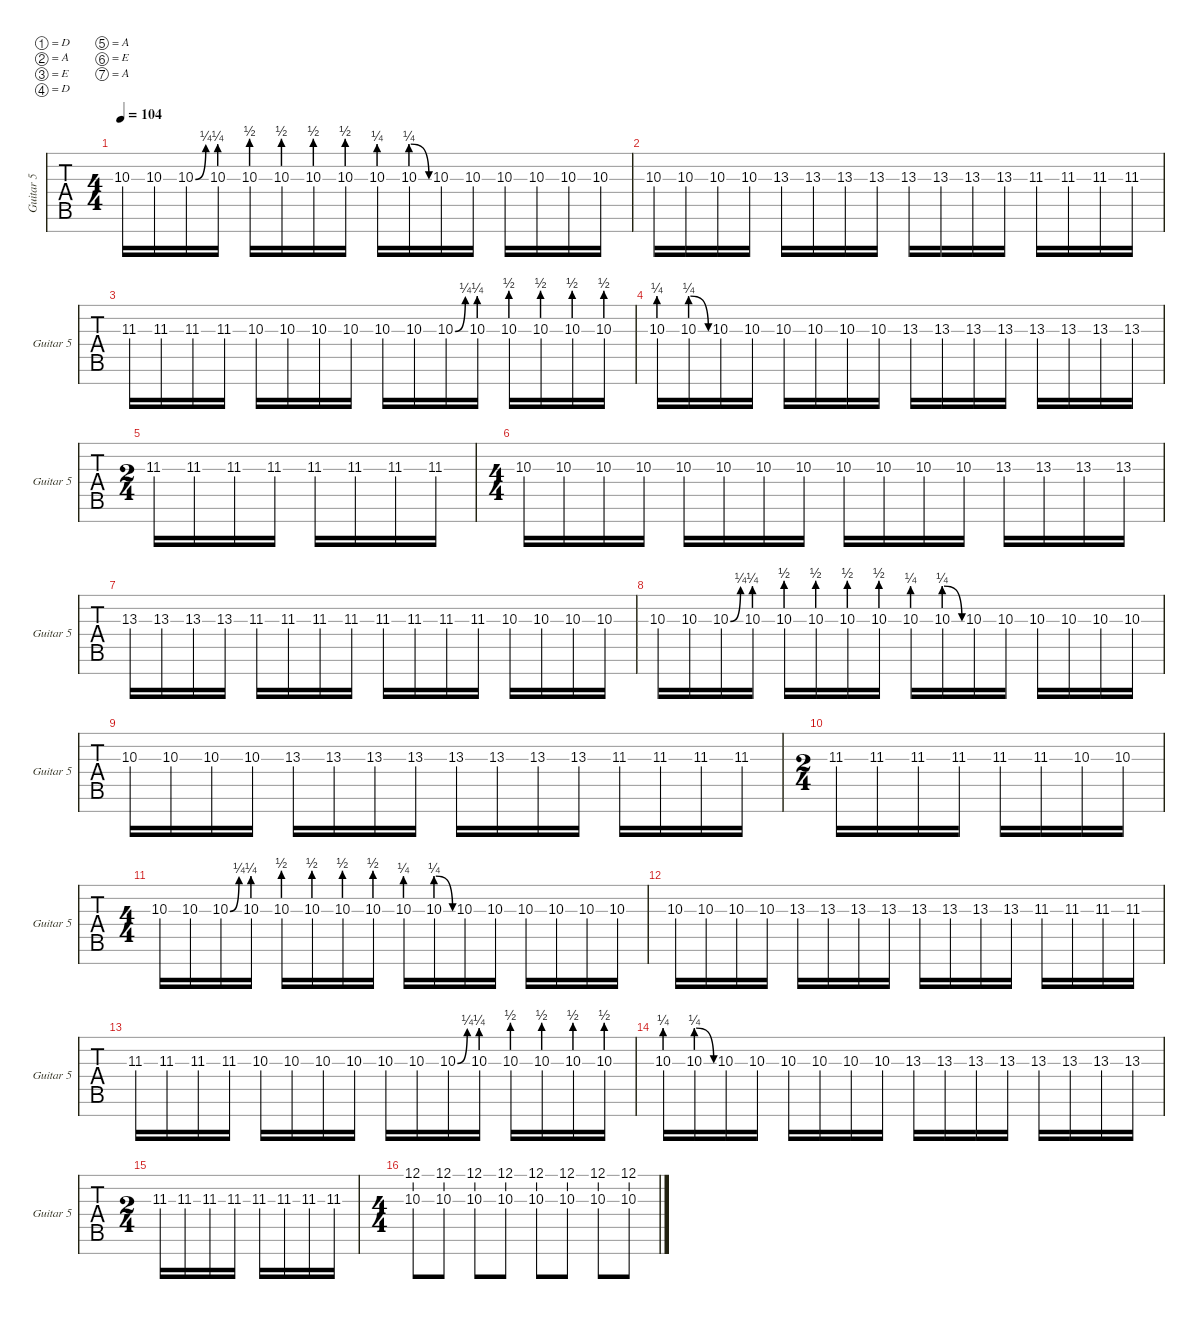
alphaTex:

\defaultSystemsLayout 4
\hideDynamics
\bracketExtendMode nobrackets
\singleTrackTrackNamePolicy allsystems
\multiTrackTrackNamePolicy allsystems
\firstSystemTrackNameMode fullname
\otherSystemsTrackNameMode fullname
\otherSystemsTrackNameOrientation horizontal
\track ("Guitar 5" "Guitar 5") {instrument overdrivenguitar}
\staff {tabs}
\tuning (D4 A3 E3 D3 A2 E2 A1)
\ts (4 4)
\tempo 104
\clef g2
\ks c
10.3.16{dy mf} 10.3.16 10.3{be (bend 0 0 15 1)}.16 10.3{be (prebend 0 1 60 1)}.16 10.3{be (prebend 0 2 60 2)}.16 10.3{be (prebend 0 2 60 2)}.16 10.3{be (prebend 0 2 60 2)}.16 10.3{be (prebend 0 2 60 2)}.16 10.3{be (prebend 0 1 60 1)}.16 10.3{be (prebendrelease 0 1 59.4 0)}.16 10.3.16 10.3.16 10.3.16 10.3.16 10.3.16 10.3.16 |
10.3.16 10.3.16 10.3.16 10.3.16 13.3.16 13.3.16 13.3.16 13.3.16 13.3.16 13.3.16 13.3.16 13.3.16 11.3.16 11.3.16 11.3.16 11.3.16 |
11.3.16 11.3.16 11.3.16 11.3.16 10.3.16 10.3.16 10.3.16 10.3.16 10.3.16 10.3.16 10.3{be (bend 0 0 15 1)}.16 10.3{be (prebend 0 1 60 1)}.16 10.3{be (prebend 0 2 60 2)}.16 10.3{be (prebend 0 2 60 2)}.16 10.3{be (prebend 0 2 60 2)}.16 10.3{be (prebend 0 2 60 2)}.16 |
10.3{be (prebend 0 1 60 1)}.16 10.3{be (prebendrelease 0 1 59.4 0)}.16 10.3.16 10.3.16 10.3.16 10.3.16 10.3.16 10.3.16 13.3.16 13.3.16 13.3.16 13.3.16 13.3.16 13.3.16 13.3.16 13.3.16 |
\ts (2 4)
11.3.16 11.3.16 11.3.16 11.3.16 11.3.16 11.3.16 11.3.16 11.3.16 |
\ts (4 4)
10.3.16 10.3.16 10.3.16 10.3.16 10.3.16 10.3.16 10.3.16 10.3.16 10.3.16 10.3.16 10.3.16 10.3.16 13.3.16 13.3.16 13.3.16 13.3.16 |
13.3.16 13.3.16 13.3.16 13.3.16 11.3.16 11.3.16 11.3.16 11.3.16 11.3.16 11.3.16 11.3.16 11.3.16 10.3.16 10.3.16 10.3.16 10.3.16 |
10.3.16 10.3.16 10.3{be (bend 0 0 15 1)}.16 10.3{be (prebend 0 1 60 1)}.16 10.3{be (prebend 0 2 60 2)}.16 10.3{be (prebend 0 2 60 2)}.16 10.3{be (prebend 0 2 60 2)}.16 10.3{be (prebend 0 2 60 2)}.16 10.3{be (prebend 0 1 60 1)}.16 10.3{be (prebendrelease 0 1 59.4 0)}.16 10.3.16 10.3.16 10.3.16 10.3.16 10.3.16 10.3.16 |
10.3.16 10.3.16 10.3.16 10.3.16 13.3.16 13.3.16 13.3.16 13.3.16 13.3.16 13.3.16 13.3.16 13.3.16 11.3.16 11.3.16 11.3.16 11.3.16 |
\ts (2 4)
11.3.16 11.3.16 11.3.16 11.3.16 11.3.16 11.3.16 10.3.16 10.3.16 |
\ts (4 4)
10.3.16 10.3.16 10.3{be (bend 0 0 15 1)}.16 10.3{be (prebend 0 1 60 1)}.16 10.3{be (prebend 0 2 60 2)}.16 10.3{be (prebend 0 2 60 2)}.16 10.3{be (prebend 0 2 60 2)}.16 10.3{be (prebend 0 2 60 2)}.16 10.3{be (prebend 0 1 60 1)}.16 10.3{be (prebendrelease 0 1 59.4 0)}.16 10.3.16 10.3.16 10.3.16 10.3.16 10.3.16 10.3.16 |
10.3.16 10.3.16 10.3.16 10.3.16 13.3.16 13.3.16 13.3.16 13.3.16 13.3.16 13.3.16 13.3.16 13.3.16 11.3.16 11.3.16 11.3.16 11.3.16 |
11.3.16 11.3.16 11.3.16 11.3.16 10.3.16 10.3.16 10.3.16 10.3.16 10.3.16 10.3.16 10.3{be (bend 0 0 15 1)}.16 10.3{be (prebend 0 1 60 1)}.16 10.3{be (prebend 0 2 60 2)}.16 10.3{be (prebend 0 2 60 2)}.16 10.3{be (prebend 0 2 60 2)}.16 10.3{be (prebend 0 2 60 2)}.16 |
10.3{be (prebend 0 1 60 1)}.16 10.3{be (prebendrelease 0 1 59.4 0)}.16 10.3.16 10.3.16 10.3.16 10.3.16 10.3.16 10.3.16 13.3.16 13.3.16 13.3.16 13.3.16 13.3.16 13.3.16 13.3.16 13.3.16 |
\ts (2 4)
11.3.16 11.3.16 11.3.16 11.3.16 11.3.16 11.3.16 11.3.16 11.3.16 |
\ts (4 4)
(10.3 12.1).8 (10.3 12.1).8 (10.3 12.1).8 (10.3 12.1).8 (10.3 12.1).8 (10.3 12.1).8 (10.3 12.1).8 (10.3 12.1).8
